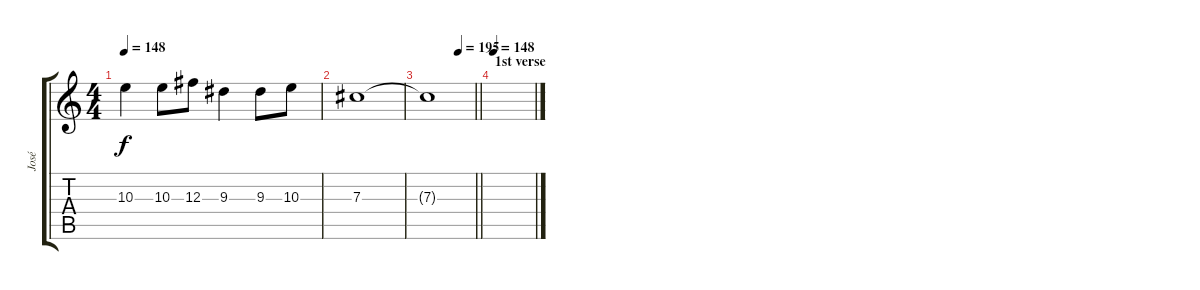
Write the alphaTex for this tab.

\track ("José" "José") {instrument distortionguitar}
\staff {score tabs}
\tuning (Eb4 Bb3 Gb3 Db3 Ab2 Eb2) {hide}
\ts (4 4)
\tempo 148
\clef g2
\ks c
10.3.4{dy f} 10.3.8 12.3.8 9.3.4 9.3.8 10.3.8 |
7.3.1{volume 3} |
\tempo (195 0.6666666666666666)
\barLineRight lightlight
7.3{t}.1 |
\section ("" "1st verse")
\tempo 148
